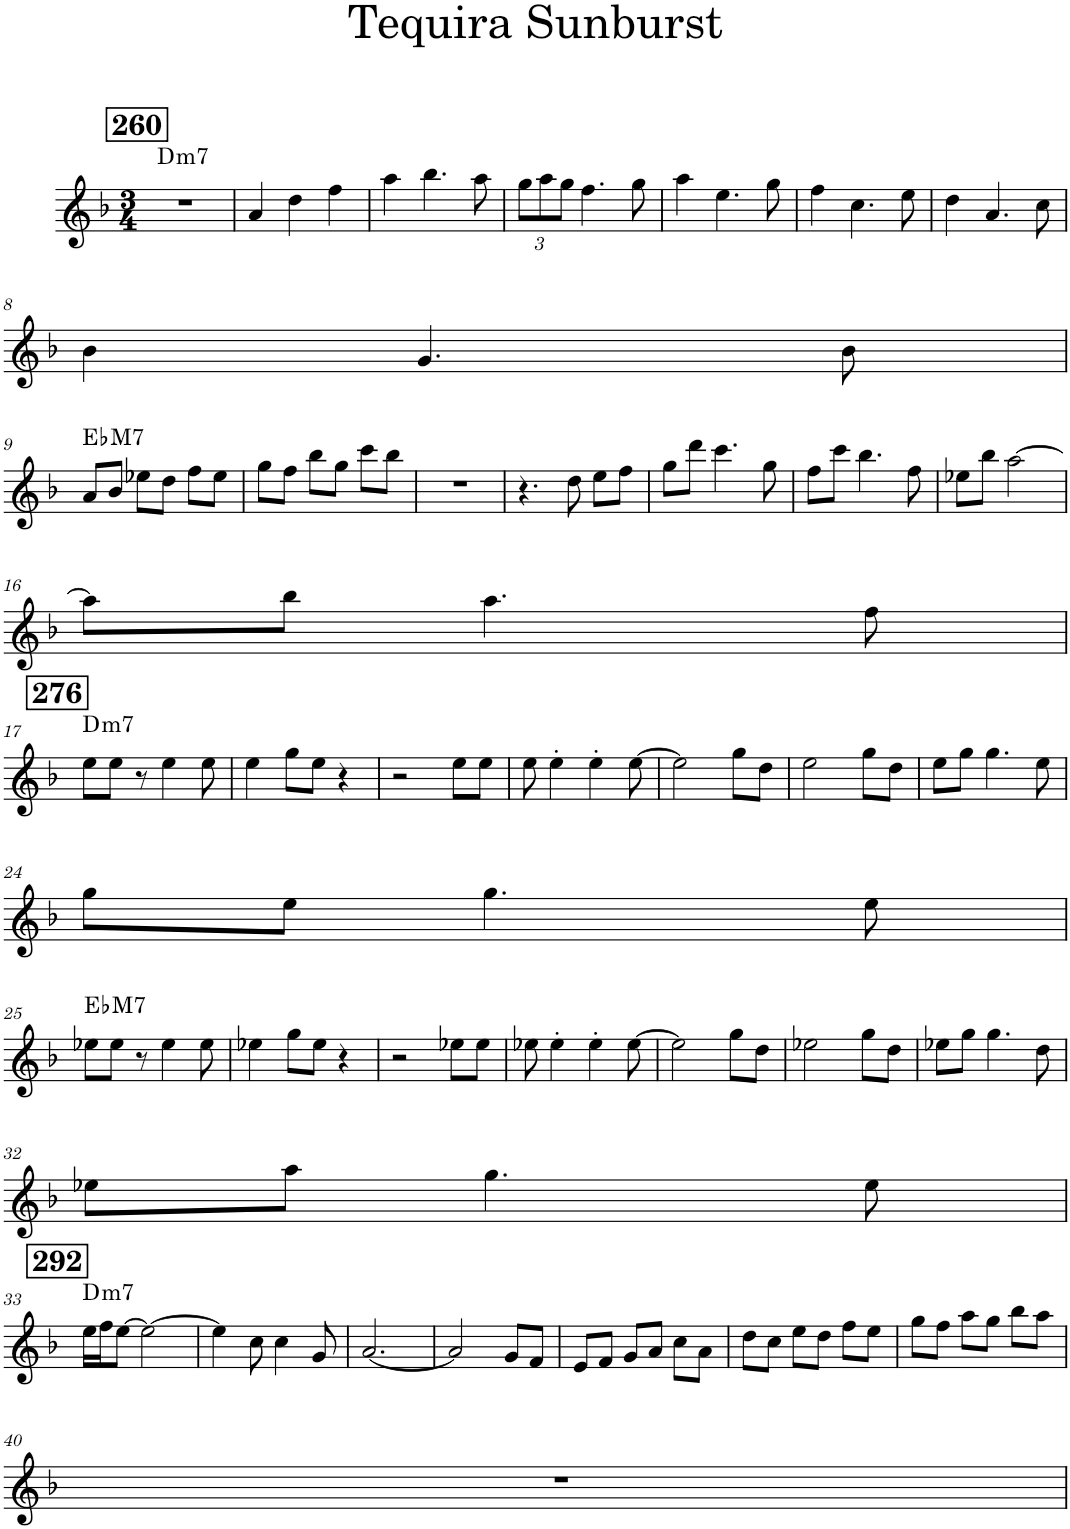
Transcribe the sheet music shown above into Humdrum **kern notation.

**kern	**harte
*part1	*part1
*staff1	*
*I"Alto Saxophone	*
*I'A. Sax.	*
*clefG2	*
*Trd5c9	*
*k[b-]	*
*M3/4	*
!!LO:REH:place=s1:a:B:cj:fs=14:t=260
=1	=1
!	!LO:H:kt=m7
2.r	D:min7
=2	=2
4a/	.
4dd\	.
4ff\	.
=3	=3
4aa\	.
4.bb-\	.
8aa\	.
=4	=4
*Xbrackettup	*
12gg\L	.
12aa\	.
12gg\J	.
4.ff\	.
8gg\	.
=5	=5
4aa\	.
4.ee\	.
8gg\	.
=6	=6
4ff\	.
4.cc\	.
8ee\	.
=7	=7
4dd\	.
4.a/	.
8cc\	.
!!LO:LB:g=z
=8	=8
4b-\	.
4.g/	.
8b-\	.
!!LO:LB:g=z
=9	=9
!	!LO:H:kt=M7
8a/L	Eb:maj7
8b-/J	.
8ee-X\L	.
8dd\J	.
8ff\L	.
8ee-\J	.
=10	=10
8gg\L	.
8ff\J	.
8bb-\L	.
8gg\J	.
8ccc\L	.
8bb-\J	.
=11	=11
2.r	.
=12	=12
4.r	.
8dd\	.
8ee\L	.
8ff\J	.
=13	=13
8gg\L	.
8ddd\J	.
4.ccc\	.
8gg\	.
=14	=14
8ff\L	.
8ccc\J	.
4.bb-\	.
8ff\	.
=15	=15
8ee-X\L	.
8bb-\J	.
[2aa\	.
!!LO:LB:g=z
=16	=16
8aa\L]	.
8bb-\J	.
4.aa\	.
8ff\	.
!!LO:LB:g=z
!!LO:REH:place=s1:a:B:cj:fs=14:t=276
=17	=17
!	!LO:H:kt=m7
8ee\L	D:min7
8ee\J	.
8r	.
4ee\	.
8ee\	.
=18	=18
4ee\	.
8gg\L	.
8ee\J	.
4r	.
=19	=19
2r	.
8ee\L	.
8ee\J	.
=20	=20
8ee\	.
4ee'\	.
4ee'\	.
[8ee\	.
=21	=21
2ee\]	.
8gg\L	.
8dd\J	.
=22	=22
2ee\	.
8gg\L	.
8dd\J	.
=23	=23
8ee\L	.
8gg\J	.
4.gg\	.
8ee\	.
!!LO:LB:g=z
=24	=24
8gg\L	.
8ee\J	.
4.gg\	.
8ee\	.
!!LO:LB:g=z
=25	=25
!	!LO:H:kt=M7
8ee-X\L	Eb:maj7
8ee-\J	.
8r	.
4ee-\	.
8ee-\	.
=26	=26
4ee-X\	.
8gg\L	.
8ee-\J	.
4r	.
=27	=27
2r	.
8ee-X\L	.
8ee-\J	.
=28	=28
8ee-X\	.
4ee-'\	.
4ee-'\	.
[8ee-\	.
=29	=29
2ee-\]	.
8gg\L	.
8dd\J	.
=30	=30
2ee-X\	.
8gg\L	.
8dd\J	.
=31	=31
8ee-X\L	.
8gg\J	.
4.gg\	.
8dd\	.
!!LO:LB:g=z
=32	=32
8ee-X\L	.
8aa\J	.
4.gg\	.
8ee-\	.
!!LO:LB:g=z
!!LO:REH:place=s1:a:B:cj:fs=14:t=292
=33	=33
!	!LO:H:kt=m7
16ee\LL	D:min7
16ff\J	.
[8ee\J	.
2ee\_	.
=34	=34
4ee\]	.
8cc\	.
4cc\	.
8g/	.
=35	=35
[2.a/	.
=36	=36
2a/]	.
8g/L	.
8f/J	.
=37	=37
8e/L	.
8f/J	.
8g/L	.
8a/J	.
8cc\L	.
8a\J	.
=38	=38
8dd\L	.
8cc\J	.
8ee\L	.
8dd\J	.
8ff\L	.
8ee\J	.
=39	=39
8gg\L	.
8ff\J	.
8aa\L	.
8gg\J	.
8bb-\L	.
8aa\J	.
!!LO:LB:g=z
=40	=40
2.r	.
=	=
*-	*-
